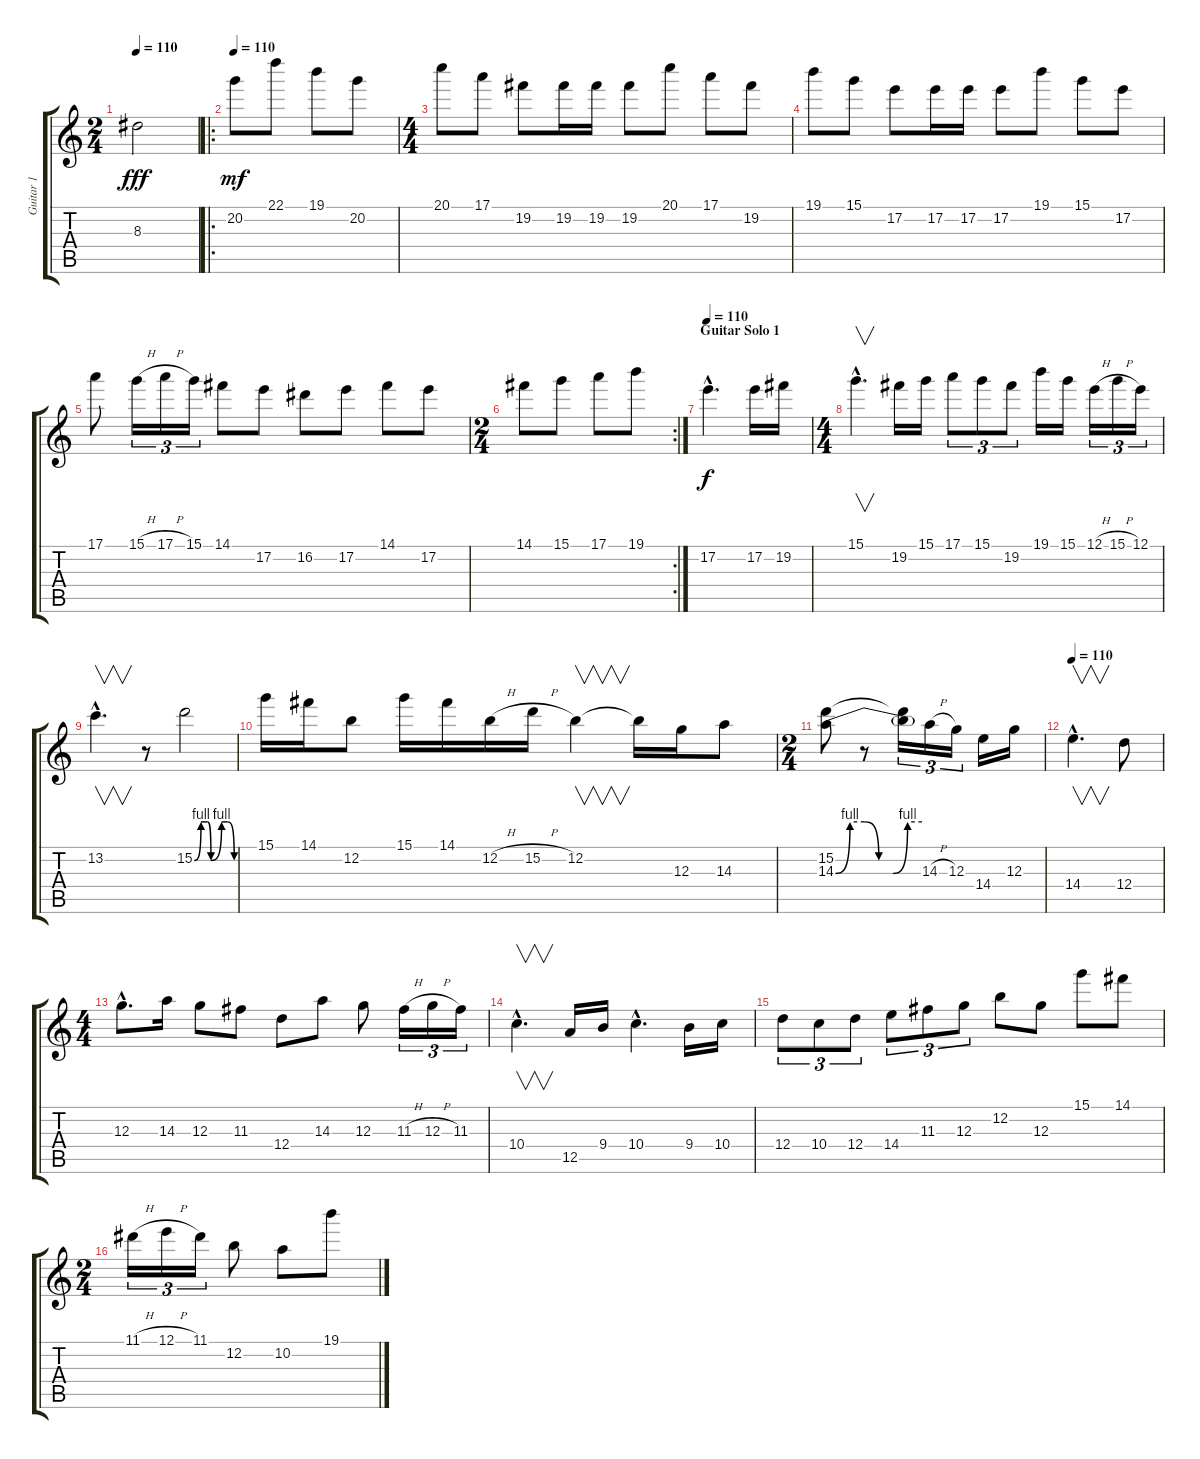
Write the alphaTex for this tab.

\track ("Guitar 1" "Guitar 1") {instrument electricguitarmuted}
\staff {score tabs}
\tuning (E4 B3 G3 D3 A2 E2) {hide}
\ts (2 4)
\tempo 110
\clef g2
\ks c
8.3.2{dy fff} |
\ro
\tempo 110
20.2.8{dy mf instrument overdrivenguitar} 22.1.8 19.1.8 20.2.8 |
\ts (4 4)
20.1.8 17.1.8 19.2.8 19.2.16 19.2.16 19.2.8 20.1.8 17.1.8 19.2.8 |
19.1.8 15.1.8 17.2.8 17.2.16 17.2.16 17.2.8 19.1.8 15.1.8 17.2.8 |
17.1.8 15.1{h}.16{tu (3 2)} 17.1{h}.16{tu (3 2)} 15.1.16{tu (3 2)} 14.1.8 17.2.8 16.2.8 17.2.8 14.1.8 17.2.8 |
\rc 2
\ts (2 4)
14.1.8 15.1.8 17.1.8 19.1.8 |
\section ("" "Guitar Solo 1")
\tempo 110
17.2{hac}.4{d dy f volume 16 instrument overdrivenguitar} 17.2.16 19.2.16 |
\ts (4 4)
15.1{hac}.4{v d} 19.2.16 15.1.16 17.1.8{tu (3 2)} 15.1.8{tu (3 2)} 19.2.8{tu (3 2)} 19.1.16 15.1.16 12.1{h}.16{tu (3 2)} 15.1{h}.16{tu (3 2)} 12.1.16{tu (3 2)} |
13.2{hac}.4{v d} r.8 15.2{be (custom 0 0 10 4 20 4 25 0 41 4 50 4 60 0)}.2 |
15.1.16 14.1.16 12.2.8 15.1.16 14.1.16 12.2{h}.16 15.2{h}.16 12.2.4{v} 12.2{t}.16 12.3.16 14.3.8 |
\ts (2 4)
(15.2 14.3{be (custom 0 0 10 4 20 4 30 0 40 0 50 4 60 4)}).8 r.8 (15.2{t} 14.3{t}).16{tu (3 2)} 14.3{h}.16{tu (3 2)} 12.3.16{tu (3 2)} 14.4.16 12.3.16 |
\tempo 110
14.4{hac}.4{v d instrument overdrivenguitar} 12.4.8 |
\ts (4 4)
12.3{hac}.8{d} 14.3.16 12.3.8 11.3.8 12.4.8 14.3.8 12.3.8 11.3{h}.16{tu (3 2)} 12.3{h}.16{tu (3 2)} 11.3.16{tu (3 2)} |
10.4{hac}.4{v d} 12.5.16 9.4.16 10.4{hac}.4{d} 9.4.16 10.4.16 |
12.4.8{tu (3 2)} 10.4.8{tu (3 2)} 12.4.8{tu (3 2)} 14.4.8{tu (3 2)} 11.3.8{tu (3 2)} 12.3.8{tu (3 2)} 12.2.8 12.3.8 15.1.8 14.1.8 |
\ts (2 4)
11.1{h}.16{tu (3 2)} 12.1{h}.16{tu (3 2)} 11.1.16{tu (3 2)} 12.2.8 10.2.8 19.1.8
